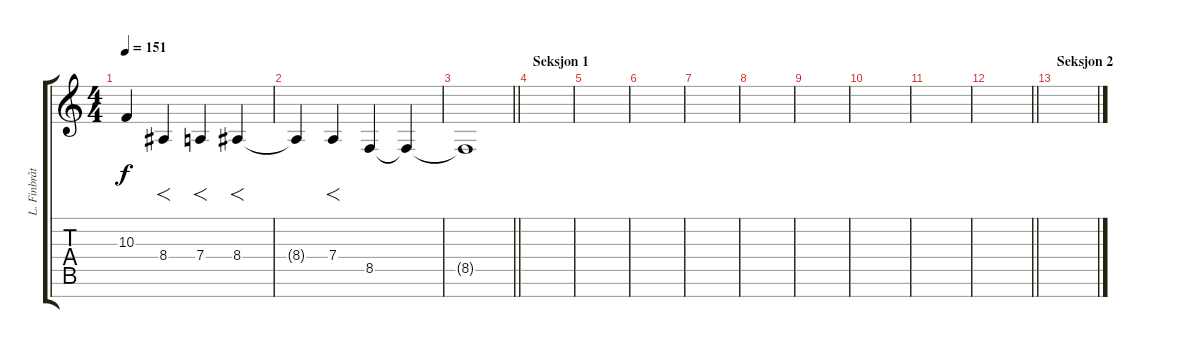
\track ("L. Finbråten" "L. Finbråt") {instrument acousticgrandpiano}
\staff {score tabs}
\tuning (E4 B3 G3 D3 A2 E2 B1) {hide}
\ts (4 4)
\tempo 151
\clef g2
\ks c
10.3{t}.4{dy f} 8.4.4{f} 7.4.4{f} 8.4.4{f} |
8.4{t}.4 7.4.4{f} 8.5.4 8.5{t}.4 |
\barLineRight lightlight
8.5{t}.1 |
\section ("" "Seksjon 1")
|
|
|
|
|
|
|
|
\barLineRight lightlight
|
\section ("" "Seksjon 2")
